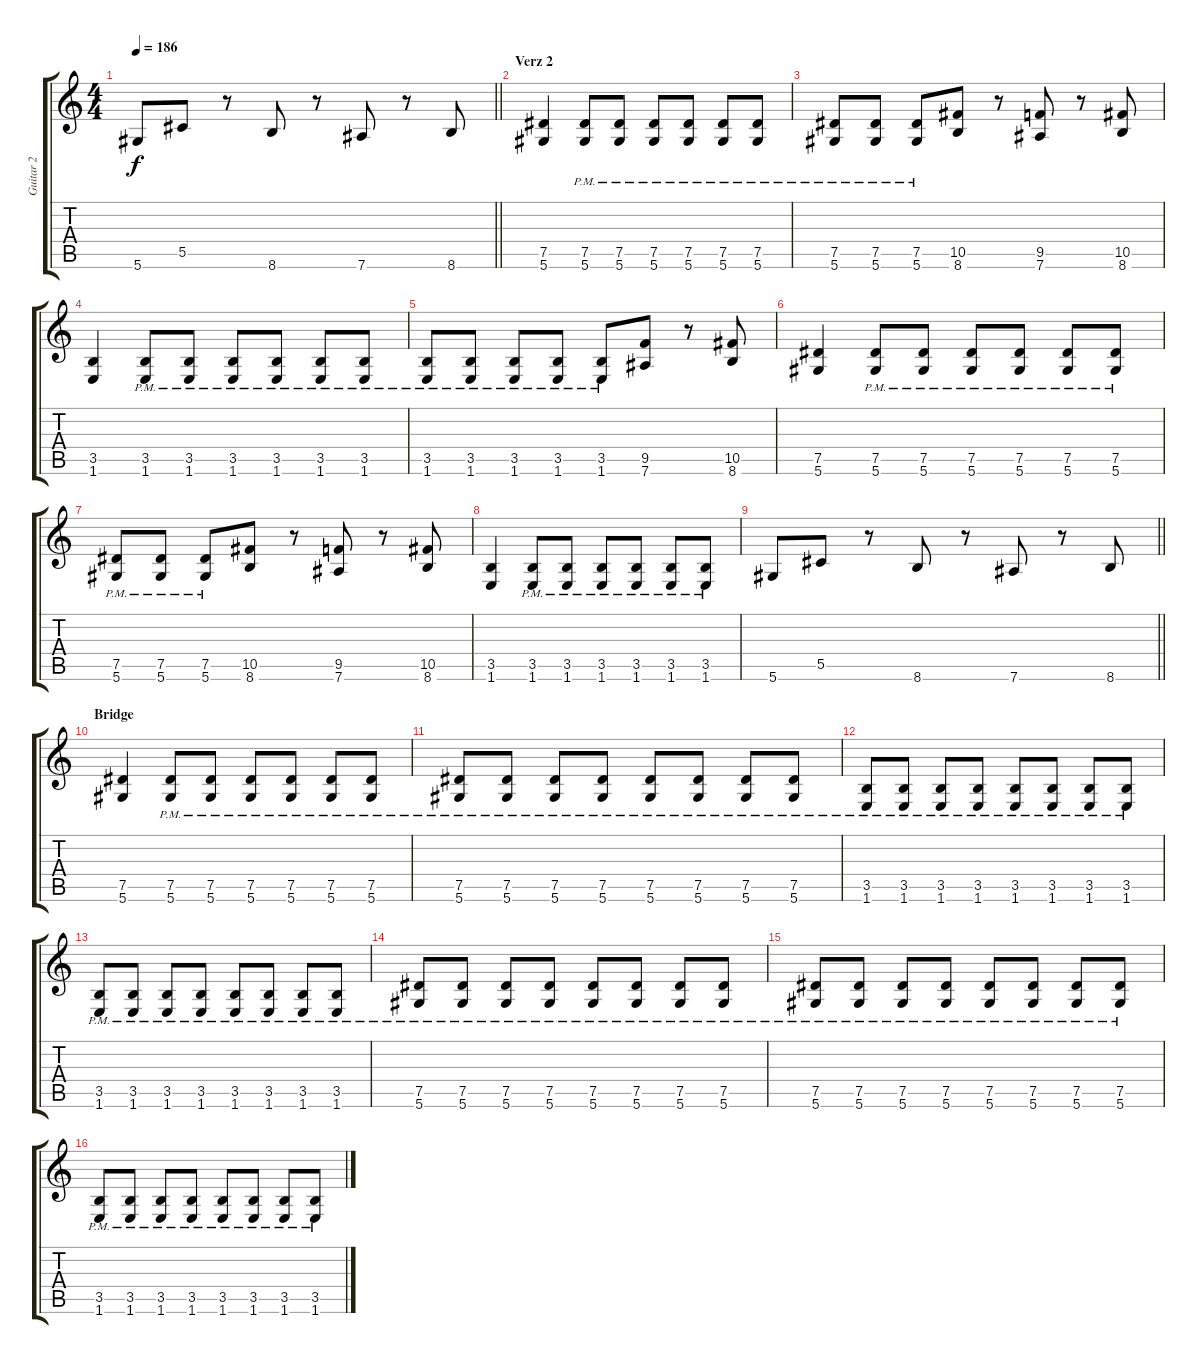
\track ("Guitar 2" "Guitar 2") {instrument distortionguitar}
\staff {score tabs}
\tuning (Eb4 Bb3 Gb3 Db3 Ab2 Eb2) {hide}
\ts (4 4)
\tempo 186
\clef g2
\barLineRight lightlight
\ks c
5.6.8{dy f} 5.5.8 r.8 8.6.8 r.8 7.6.8 r.8 8.6.8 |
\section ("" "Verz 2")
(7.5 5.6).4 (7.5{pm} 5.6{pm}).8 (7.5{pm} 5.6{pm}).8 (7.5{pm} 5.6{pm}).8 (7.5{pm} 5.6{pm}).8 (7.5{pm} 5.6{pm}).8 (7.5{pm} 5.6{pm}).8 |
(7.5{pm} 5.6{pm}).8 (7.5{pm} 5.6{pm}).8 (7.5{pm} 5.6{pm}).8 (10.5 8.6).8 r.8 (9.5 7.6).8 r.8 (10.5 8.6).8 |
(3.5 1.6).4 (3.5{pm} 1.6{pm}).8 (3.5{pm} 1.6{pm}).8 (3.5{pm} 1.6{pm}).8 (3.5{pm} 1.6{pm}).8 (3.5{pm} 1.6{pm}).8 (3.5{pm} 1.6{pm}).8 |
(3.5{pm} 1.6{pm}).8 (3.5{pm} 1.6{pm}).8 (3.5{pm} 1.6{pm}).8 (3.5{pm} 1.6{pm}).8 (3.5{pm} 1.6{pm}).8 (9.5 7.6).8 r.8 (10.5 8.6).8 |
(7.5 5.6).4 (7.5{pm} 5.6{pm}).8 (7.5{pm} 5.6{pm}).8 (7.5{pm} 5.6{pm}).8 (7.5{pm} 5.6{pm}).8 (7.5{pm} 5.6{pm}).8 (7.5{pm} 5.6{pm}).8 |
(7.5{pm} 5.6{pm}).8 (7.5{pm} 5.6{pm}).8 (7.5{pm} 5.6{pm}).8 (10.5 8.6).8 r.8 (9.5 7.6).8 r.8 (10.5 8.6).8 |
(3.5 1.6).4 (3.5{pm} 1.6{pm}).8 (3.5{pm} 1.6{pm}).8 (3.5{pm} 1.6{pm}).8 (3.5{pm} 1.6{pm}).8 (3.5{pm} 1.6{pm}).8 (3.5{pm} 1.6{pm}).8 |
\barLineRight lightlight
5.6.8 5.5.8 r.8 8.6.8 r.8 7.6.8 r.8 8.6.8 |
\section ("" "Bridge")
(7.5 5.6).4 (7.5{pm} 5.6{pm}).8 (7.5{pm} 5.6{pm}).8 (7.5{pm} 5.6{pm}).8 (7.5{pm} 5.6{pm}).8 (7.5{pm} 5.6{pm}).8 (7.5{pm} 5.6{pm}).8 |
(7.5{pm} 5.6{pm}).8 (7.5{pm} 5.6{pm}).8 (7.5{pm} 5.6{pm}).8 (7.5{pm} 5.6{pm}).8 (7.5{pm} 5.6{pm}).8 (7.5{pm} 5.6{pm}).8 (7.5{pm} 5.6{pm}).8 (7.5{pm} 5.6{pm}).8 |
(3.5{pm} 1.6{pm}).8 (3.5{pm} 1.6{pm}).8 (3.5{pm} 1.6{pm}).8 (3.5{pm} 1.6{pm}).8 (3.5{pm} 1.6{pm}).8 (3.5{pm} 1.6{pm}).8 (3.5{pm} 1.6{pm}).8 (3.5{pm} 1.6{pm}).8 |
(3.5{pm} 1.6{pm}).8 (3.5{pm} 1.6{pm}).8 (3.5{pm} 1.6{pm}).8 (3.5{pm} 1.6{pm}).8 (3.5{pm} 1.6{pm}).8 (3.5{pm} 1.6{pm}).8 (3.5{pm} 1.6{pm}).8 (3.5{pm} 1.6{pm}).8 |
(7.5{pm} 5.6{pm}).8 (7.5{pm} 5.6{pm}).8 (7.5{pm} 5.6{pm}).8 (7.5{pm} 5.6{pm}).8 (7.5{pm} 5.6{pm}).8 (7.5{pm} 5.6{pm}).8 (7.5{pm} 5.6{pm}).8 (7.5{pm} 5.6{pm}).8 |
(7.5{pm} 5.6{pm}).8 (7.5{pm} 5.6{pm}).8 (7.5{pm} 5.6{pm}).8 (7.5{pm} 5.6{pm}).8 (7.5{pm} 5.6{pm}).8 (7.5{pm} 5.6{pm}).8 (7.5{pm} 5.6{pm}).8 (7.5{pm} 5.6{pm}).8 |
(3.5{pm} 1.6{pm}).8 (3.5{pm} 1.6{pm}).8 (3.5{pm} 1.6{pm}).8 (3.5{pm} 1.6{pm}).8 (3.5{pm} 1.6{pm}).8 (3.5{pm} 1.6{pm}).8 (3.5{pm} 1.6{pm}).8 (3.5{pm} 1.6{pm}).8
